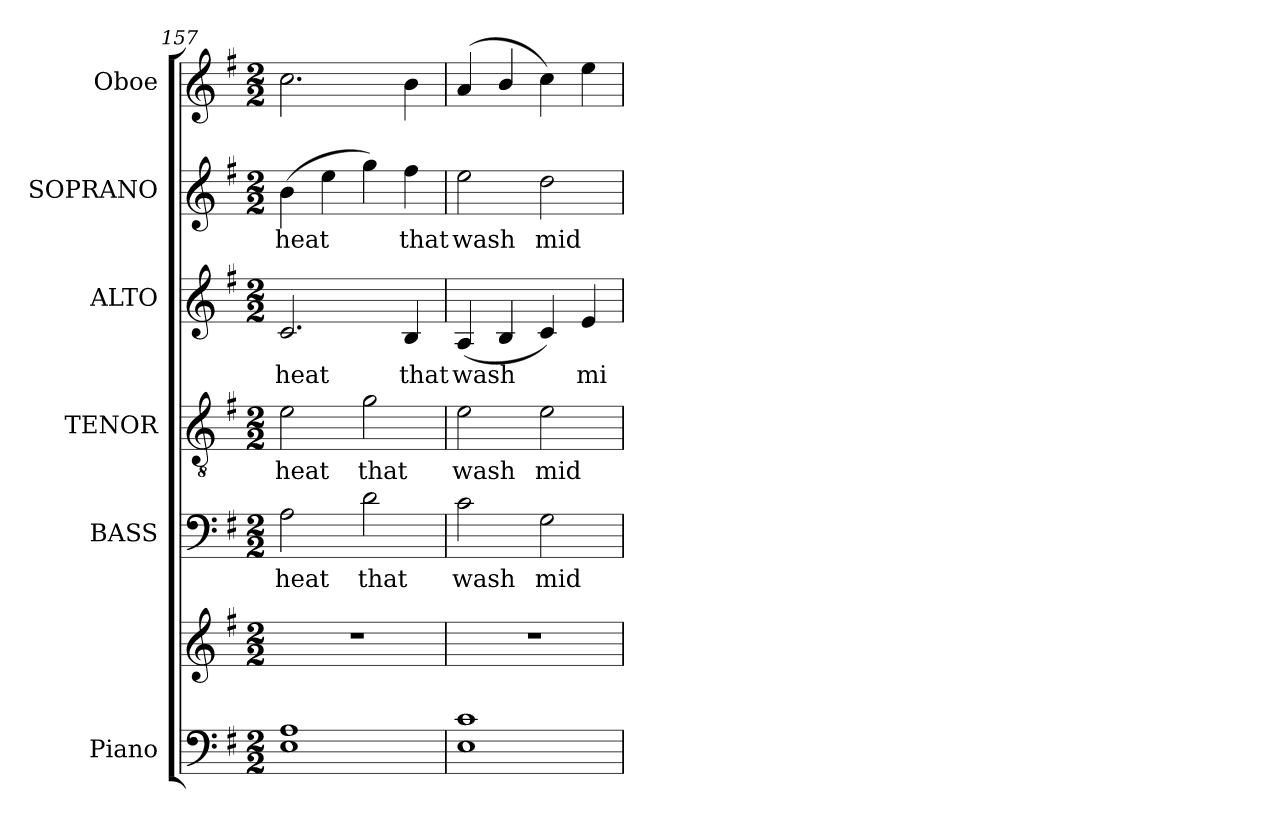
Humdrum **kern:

**kern	**kern	**kern	**text	**kern	**text	**kern	**text	**kern	**text	**kern
*part6	*part6	*part5	*part5	*part4	*part4	*part3	*part3	*part2	*part2	*part1
*staff7	*staff6	*staff5	*staff5	*staff4	*staff4	*staff3	*staff3	*staff2	*staff2	*staff1
*I"Piano	*	*I"BASS	*	*I"TENOR	*	*I"ALTO	*	*I"SOPRANO	*	*I"Oboe
*I'Pno.	*	*I'B.	*	*I'T.	*	*I'A.	*	*I'S.	*	*I'Ob.
!!LO:LB:g=z
*clefF4	*clefG2	*clefF4	*	*clefGv2	*	*clefG2	*	*clefG2	*	*clefG2
*	*	*	*	*ITrd7c12	*	*	*	*	*	*
*k[f#]	*k[f#]	*k[f#]	*	*k[f#]	*	*k[f#]	*	*k[f#]	*	*k[f#]
*G:	*G:	*G:	*	*G:	*	*G:	*	*G:	*	*G:
*M2/2	*M2/2	*M2/2	*	*M2/2	*	*M2/2	*	*M2/2	*	*M2/2
=157	=157	=157	=157	=157	=157	=157	=157	=157	=157	=157
!	!	!	!LO:LY:b:color=#000000	!	!	!	!	!	!	!
!	!	!	!	!	!LO:LY:b:color=#000000	!	!	!	!	!
!	!	!	!	!	!	!	!LO:LY:b:color=#000000	!	!	!
!	!	!	!	!	!	!	!	!	!LO:LY:b:color=#000000	!
1Ei 1Ai	1r	2Ai\	heat	2Ei\	heat	2.ci/	heat	(4bi\	heat	2.cci\
.	.	.	.	.	.	.	.	4eei\	.	.
!	!	!	!LO:LY:b:color=#000000	!	!	!	!	!	!	!
!	!	!	!	!	!LO:LY:b:color=#000000	!	!	!	!	!
.	.	2di\	that	2Gi\	that	.	.	4ggi\)	.	.
!	!	!	!	!	!	!	!LO:LY:b:color=#000000	!	!	!
!	!	!	!	!	!	!	!	!	!LO:LY:b:color=#000000	!
.	.	.	.	.	.	4Bi/	that	4ff#i\	that	4bi\
=158	=158	=158	=158	=158	=158	=158	=158	=158	=158	=158
!	!	!	!LO:LY:b:color=#000000	!	!	!	!	!	!	!
!	!	!	!	!	!LO:LY:b:color=#000000	!	!	!	!	!
!	!	!	!	!	!	!	!LO:LY:b:color=#000000	!	!	!
!	!	!	!	!	!	!	!	!	!LO:LY:b:color=#000000	!
1Ei 1ci	1r	2ci\	wash	2Ei\	wash	(4Ai/	wash	2eei\	wash	(4ai/
.	.	.	.	.	.	4Bi/	.	.	.	4bi/
!	!	!	!LO:LY:b:color=#000000	!	!	!	!	!	!	!
!	!	!	!	!	!LO:LY:b:color=#000000	!	!	!	!	!
!	!	!	!	!	!	!	!	!	!LO:LY:b:color=#000000	!
.	.	2Gi\	mid-	2Ei\	mid-	4ci/)	.	2ddi\	mid-	4cci\)
!	!	!	!	!	!	!	!LO:LY:b:color=#000000	!	!	!
.	.	.	.	.	.	4ei/	mi-	.	.	4eei\
=	=	=	=	=	=	=	=	=	=	=
*-	*-	*-	*-	*-	*-	*-	*-	*-	*-	*-
